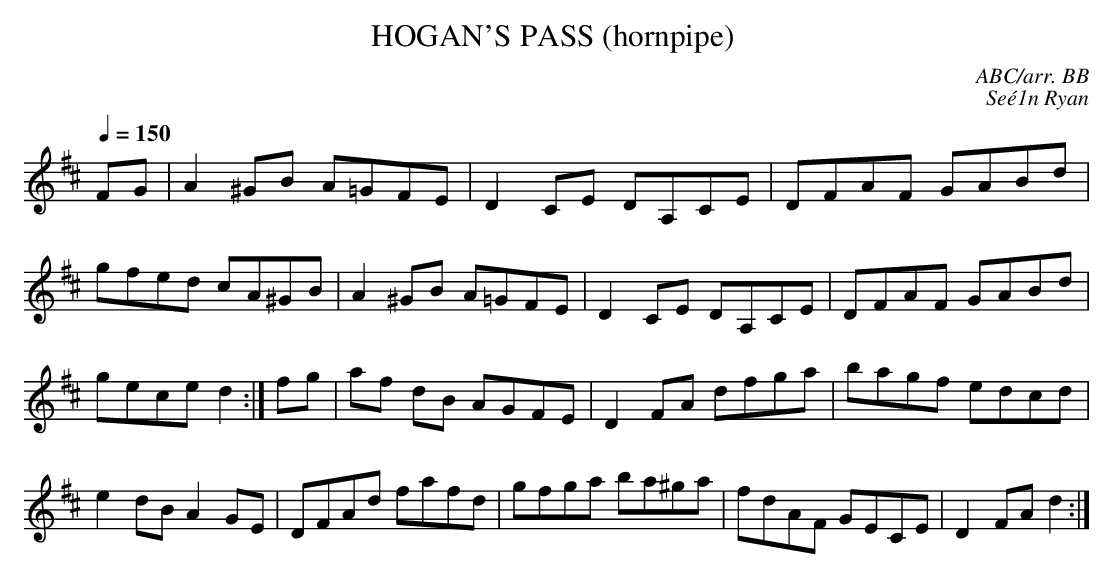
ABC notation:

X:1
T:HOGAN'S PASS (hornpipe) \
C:ABC/arr. BB\
C:Se\'e1n Ryan\
Q:1/4=150\
L:1/8\
M:C|\
K:D\
FG|A2 ^GB A=GFE|D2CE DA,CE|DFAF GABd|gfed cA^GB|\
A2 ^GB A=GFE|D2CE DA,CE|DFAF GABd|gece d2:|\
fg|af dB AGFE|D2 FA dfga|bagf edcd|e2dB A2GE|\
DFAd fafd|gfga ba^ga|fdAF GECE|D2 FA d2:|\
\
\
